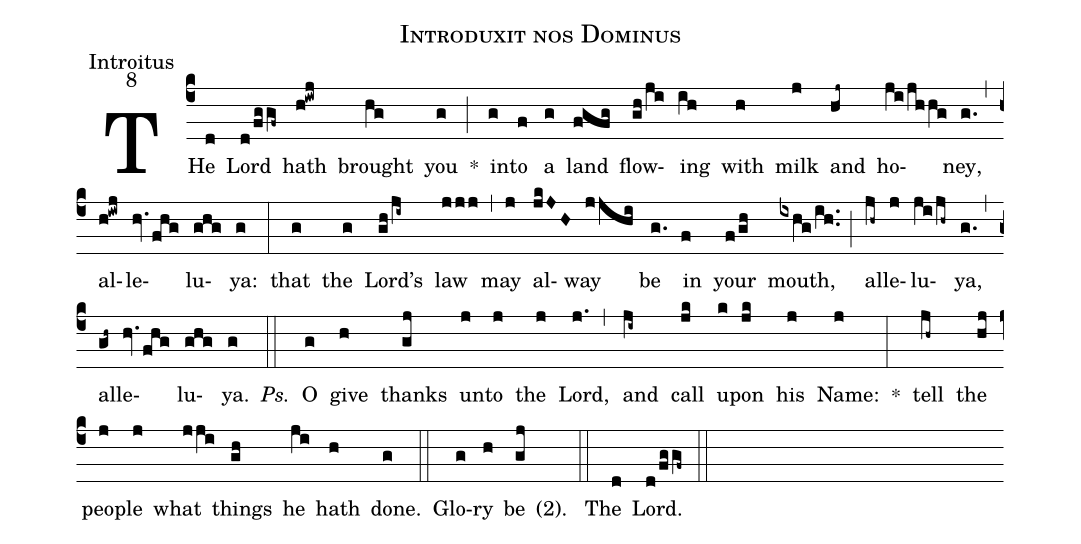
name:Introduxit nos Dominus;
office-part:Introitus;
mode:8;
%%
(c4) THe(d) Lord(d/fggf~) hath(h!iwj) brought(hg) you(g) *(;) in(g)to(f) a(g) land(fgfg) flow(gh/ji)ing(ih) with(h) milk(j) and(hj~) ho(ji/jhhg)ney,(g.) (,) al(h!iwj)le(hv./fhg)lu(ghg)ya:(g) (:) that(g) the(g) Lord's(gh/ji~) law(jjj) (,) may(j) al(jkJH)way(jjhi) be(g.) in(f) your(f/gh) mouth,(ixhg/ih..) (;) al(jh~)le(j)lu(ji/jh~)ya,(g.) (,) al(gh~)le(hv./fhg)lu(ghg)ya.(g) <i>Ps.</i>(::) O(g) give(h) thanks(gj) un(j)to(j) the(j) Lord,(j.) (,) and(ji~) call(jk) up(k)on(jk) his(j) Name:(j) *(:) tell(jh~) the(hj) peo(j)ple(j) what(jji) things(gh) he(ji) hath(h) done.(g) (::) Glo(g)ry(h) be(gj) <v>(</v>2<v>)</v>.() (::) The(d) Lord.(d/fggf~) (::)
